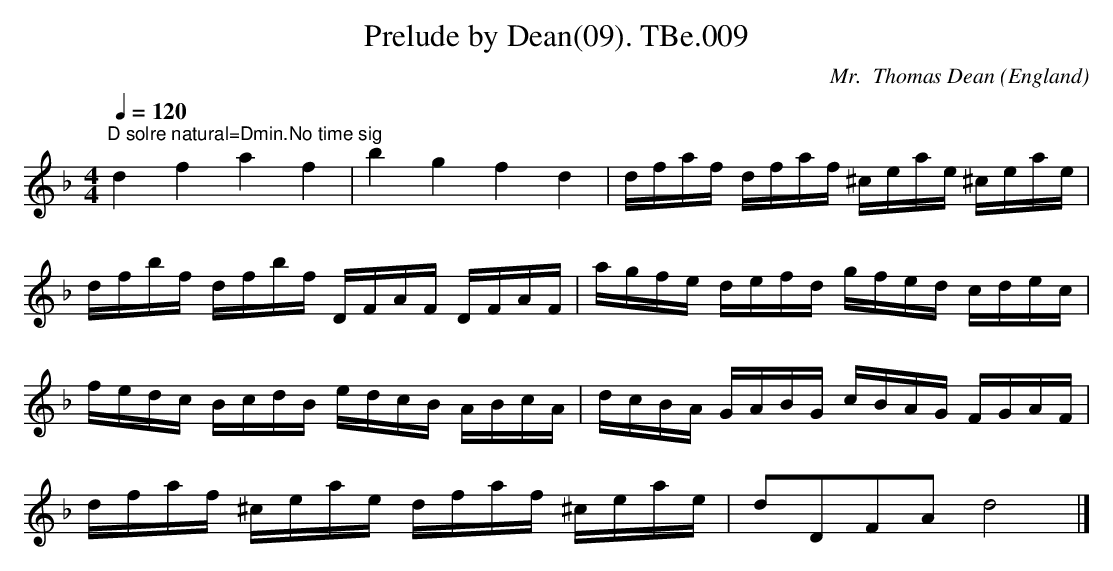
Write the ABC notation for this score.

X:1
T:Prelude by Dean(09). TBe.009
C:Mr.  Thomas Dean
L:1/16
M:4/4
O:England
Q:1/4=120
K:D minor
"^D solre natural=Dmin.No time sig"\
d4f4a4f4 | b4g4f4d4 | dfaf dfaf ^ceae ^ceae |!
dfbf dfbf  DFAF DFAF | agfe defd gfed cdec |!
fedc BcdB edcB ABcA | dcBA GABG cBAG FGAF |!
dfaf ^ceae dfaf ^ceae | d2D2F2A2 d8 |]
